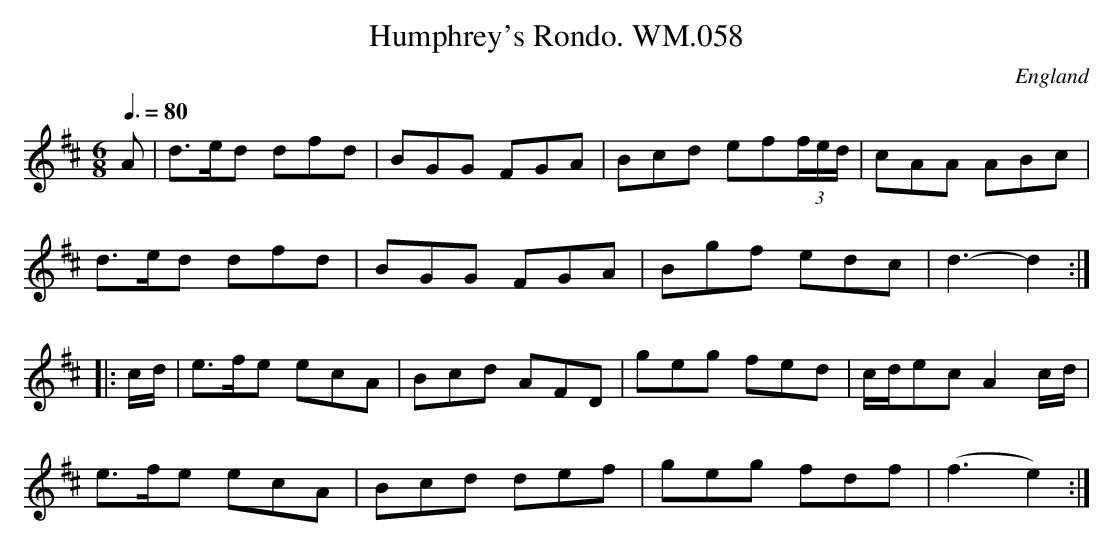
X:1
T:Humphrey's Rondo. WM.058
L:1/8
M:6/8
O:England
Q:3/8=80
K:D
A|d>ed dfd|BGG FGA|Bcd ef(3f/e/d/|cAA ABc|!
d>ed dfd|BGG FGA|Bgf edc|d3-d2:|!
|:c/d/|e>fe ecA|Bcd AFD|geg fed|c/d/ec A2c/d/|!
e>fe ecA|Bcd def|geg fdf|(f3e2):|
